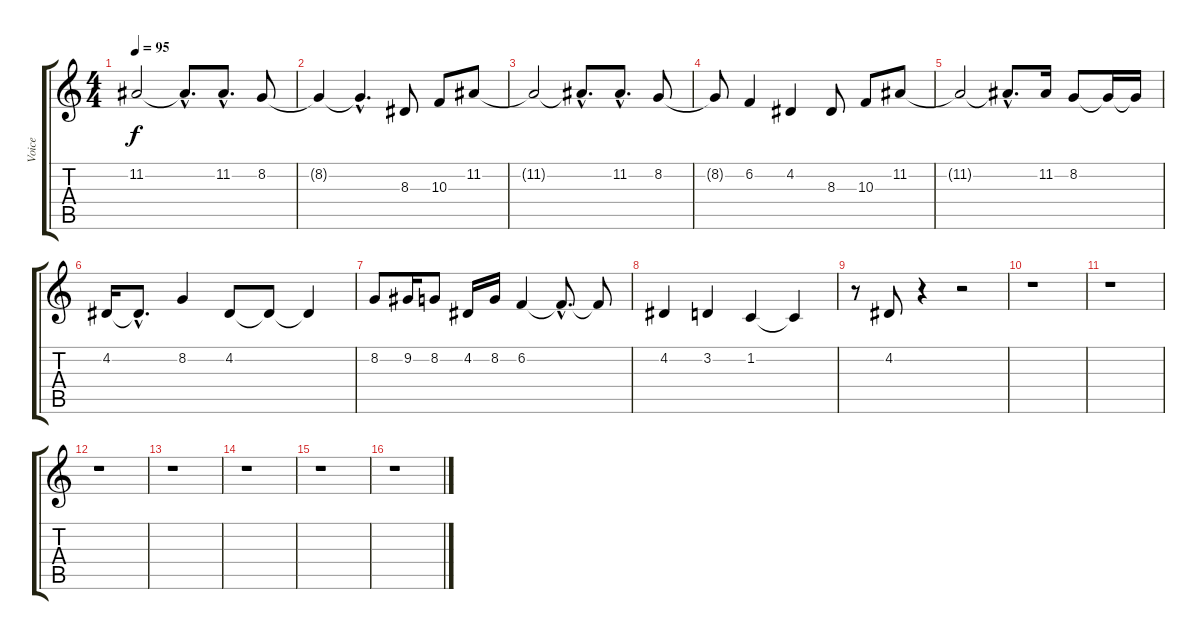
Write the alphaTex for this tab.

\track ("Voice" "Voice") {instrument clarinet}
\staff {score tabs}
\tuning (E4 B3 G3 D3 A2 E2) {hide}
\ts (4 4)
\tempo 95
\clef g2
\ks c
11.2{t}.2{dy f} 11.2{hac t}.8{d} 11.2{hac}.8{d} 8.2.8 |
8.2{t}.4 8.2{hac t}.4{d} 8.3.8 10.3.8 11.2.8 |
11.2{t}.2 11.2{hac t}.8{d} 11.2{hac}.8{d} 8.2.8 |
8.2{t}.8 6.2.4 4.2.4 8.3.8 10.3.8 11.2.8 |
11.2{t}.2 11.2{hac t}.8{d} 11.2.16 8.2.8 8.2{t}.16 8.2{t}.16 |
4.2.16 4.2{hac t}.8{d} 8.2.4 4.2.8 4.2{t}.8 4.2{t}.4 |
8.2.8 9.2.16 8.2.8 4.2.16 8.2.16 6.2.4 6.2{hac t}.8{d} 6.2{t}.8 |
4.2.4 3.2.4 1.2.4 1.2{t}.4 |
r.8 4.2.8 r.4 r.2 |
r.1 |
r.1 |
r.1 |
r.1 |
r.1 |
r.1 |
r.1
